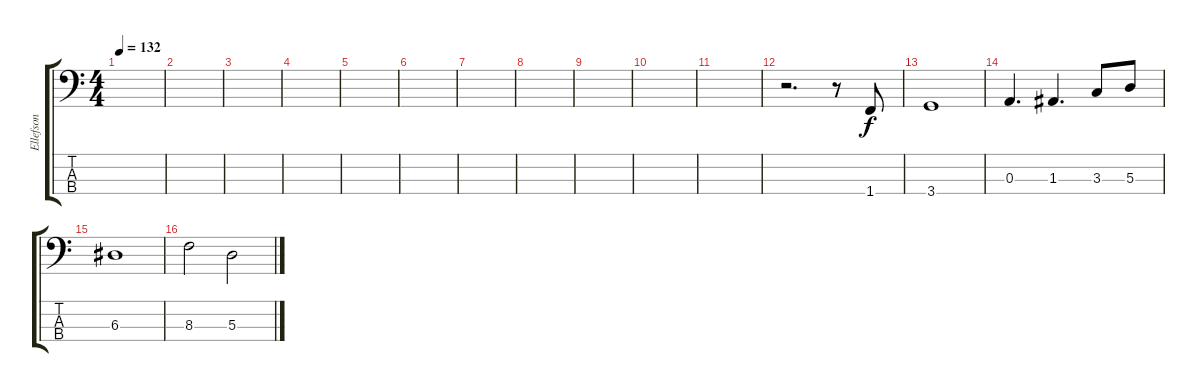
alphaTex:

\track ("Ellefson" "Ellefson") {instrument electricbasspick}
\staff {score tabs}
\tuning (G2 D2 A1 E1) {hide}
\ts (4 4)
\tempo 132
\clef f4
\ks c
|
|
|
|
|
|
|
|
|
|
|
r.2{d} r.8 1.4.8 |
3.4.1 |
0.3.4{d} 1.3.4{d} 3.3.8 5.3.8 |
6.3.1 |
8.3.2 5.3.2
